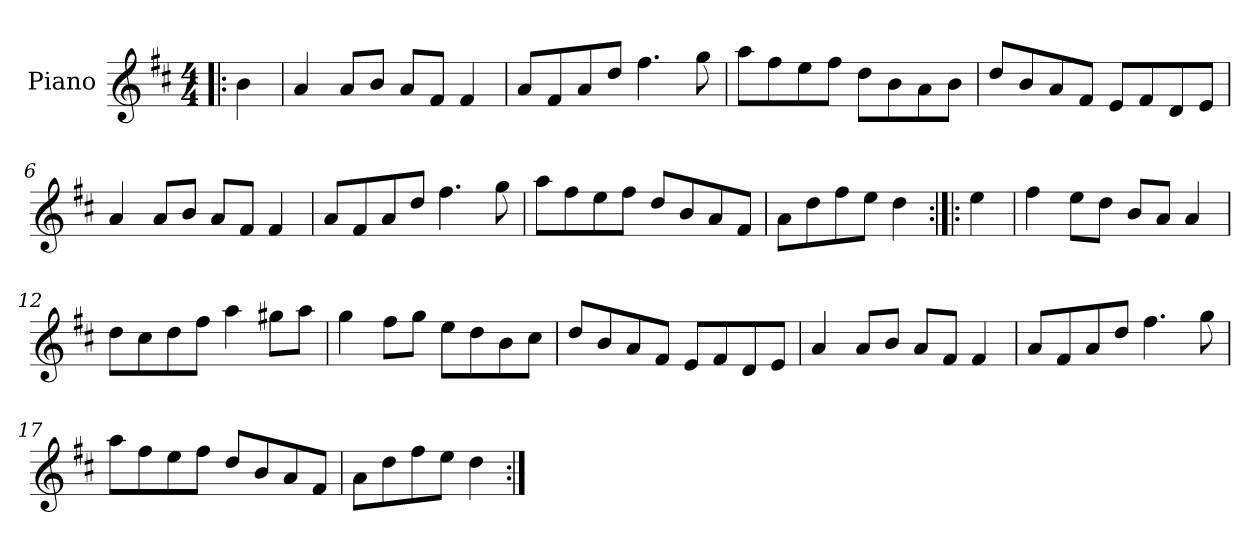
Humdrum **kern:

**kern
*part1
*staff1
*I"Piano
*I'Pno
*clefG2
*k[f#c#]
*D:
*M4/4
=1!|:
4b\
=2
4a/
8a/L
8b/J
8a/L
8f#/J
4f#/
=3
8a/L
8f#/
8a/
8dd/J
4.ff#\
8gg\
=4
8aa\L
8ff#\
8ee\
8ff#\J
8dd\L
8b\
8a\
8b\J
=5
8dd/L
8b/
8a/
8f#/J
8e/L
8f#/
8d/
8e/J
!!LO:LB:g=z
=6
4a/
8a/L
8b/J
8a/L
8f#/J
4f#/
=7
8a/L
8f#/
8a/
8dd/J
4.ff#\
8gg\
=8
8aa\L
8ff#\
8ee\
8ff#\J
8dd/L
8b/
8a/
8f#/J
=9
8a\L
8dd\
8ff#\
8ee\J
4dd\
=10:|!|:
4ee\
=11
4ff#\
8ee\L
8dd\J
8b/L
8a/J
4a/
!!LO:LB:g=z
=12
8dd\L
8cc#\
8dd\
8ff#\J
4aa\
8gg#X\L
8aa\J
=13
4gg\
8ff#\L
8gg\J
8ee\L
8dd\
8b\
8cc#\J
=14
8dd/L
8b/
8a/
8f#/J
8e/L
8f#/
8d/
8e/J
=15
4a/
8a/L
8b/J
8a/L
8f#/J
4f#/
=16
8a/L
8f#/
8a/
8dd/J
4.ff#\
8gg\
!!LO:LB:g=z
=17
8aa\L
8ff#\
8ee\
8ff#\J
8dd/L
8b/
8a/
8f#/J
=18
8a\L
8dd\
8ff#\
8ee\J
4dd\
=:|!
*-
